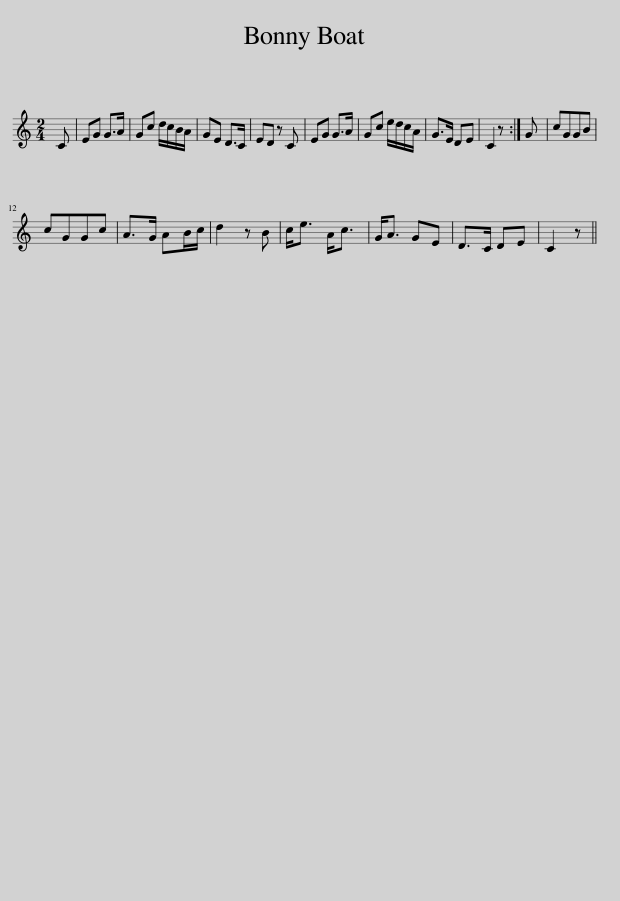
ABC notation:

X:1
L:1/8
M:2/4
I:linebreak $
K:C
V:1 treble
V:1
 C | EG G>A | Gc d/c/B/A/ | GE D>C | ED z C | %5
 EG G>A | Gc e/d/c/A/ | G>E DE | C2 z :| G | %10
 cGGB |$ cGGc | A>G AB/c/ | d2 z B | c<e A<c | %15
 G<A GE | D>C DE | C2 z || %18
